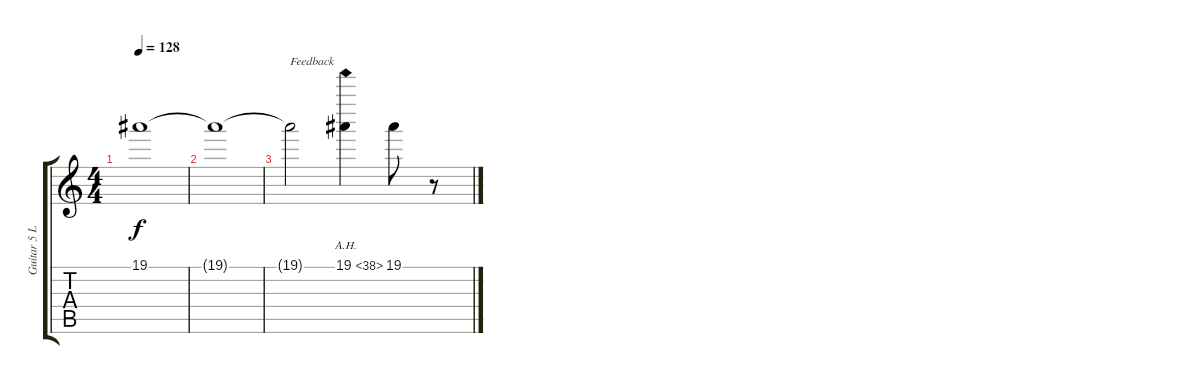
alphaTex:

\track ("Guitar 5 Lead" "Guitar 5 L") {instrument overdrivenguitar}
\staff {score tabs}
\tuning (Eb4 Bb3 Gb3 Db3 Ab2 Eb2) {hide}
\ts (4 4)
\tempo 128
\clef g2
\ks c
19.1{t}.1{dy f} |
19.1{t}.1 |
19.1{t}.2{txt "Feedback"} 19.1{ah 19}.4 19.1.8 r.8
